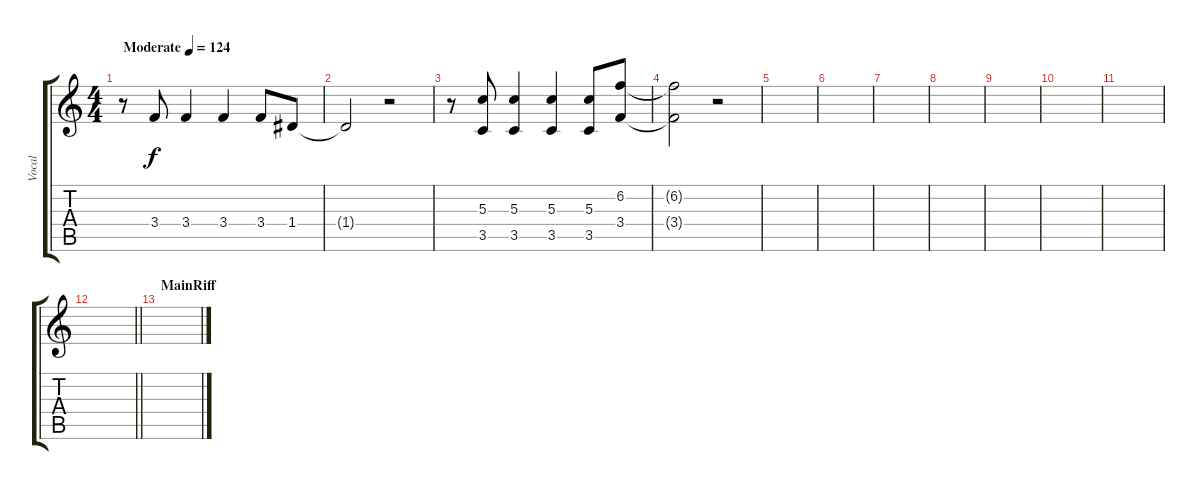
\track ("Vocal" "Vocal") {instrument banjo}
\staff {score tabs}
\tuning (E4 B3 G3 D3 A2 E2) {hide}
\displaytranspose 12
\ts (4 4)
\tempo (124 "Moderate")
\clef g2
\ks c
r.8{dy f instrument banjo} 3.4.8 3.4.4 3.4.4 3.4.8 1.4.8 |
1.4{t}.2 r.2 |
r.8 (5.3 3.5).8 (5.3 3.5).4 (5.3 3.5).4 (5.3 3.5).8 (6.2 3.4).8 |
(6.2{t} 3.4{t}).2 r.2 |
|
|
|
|
|
|
|
\barLineRight lightlight
|
\section ("" "MainRiff")
